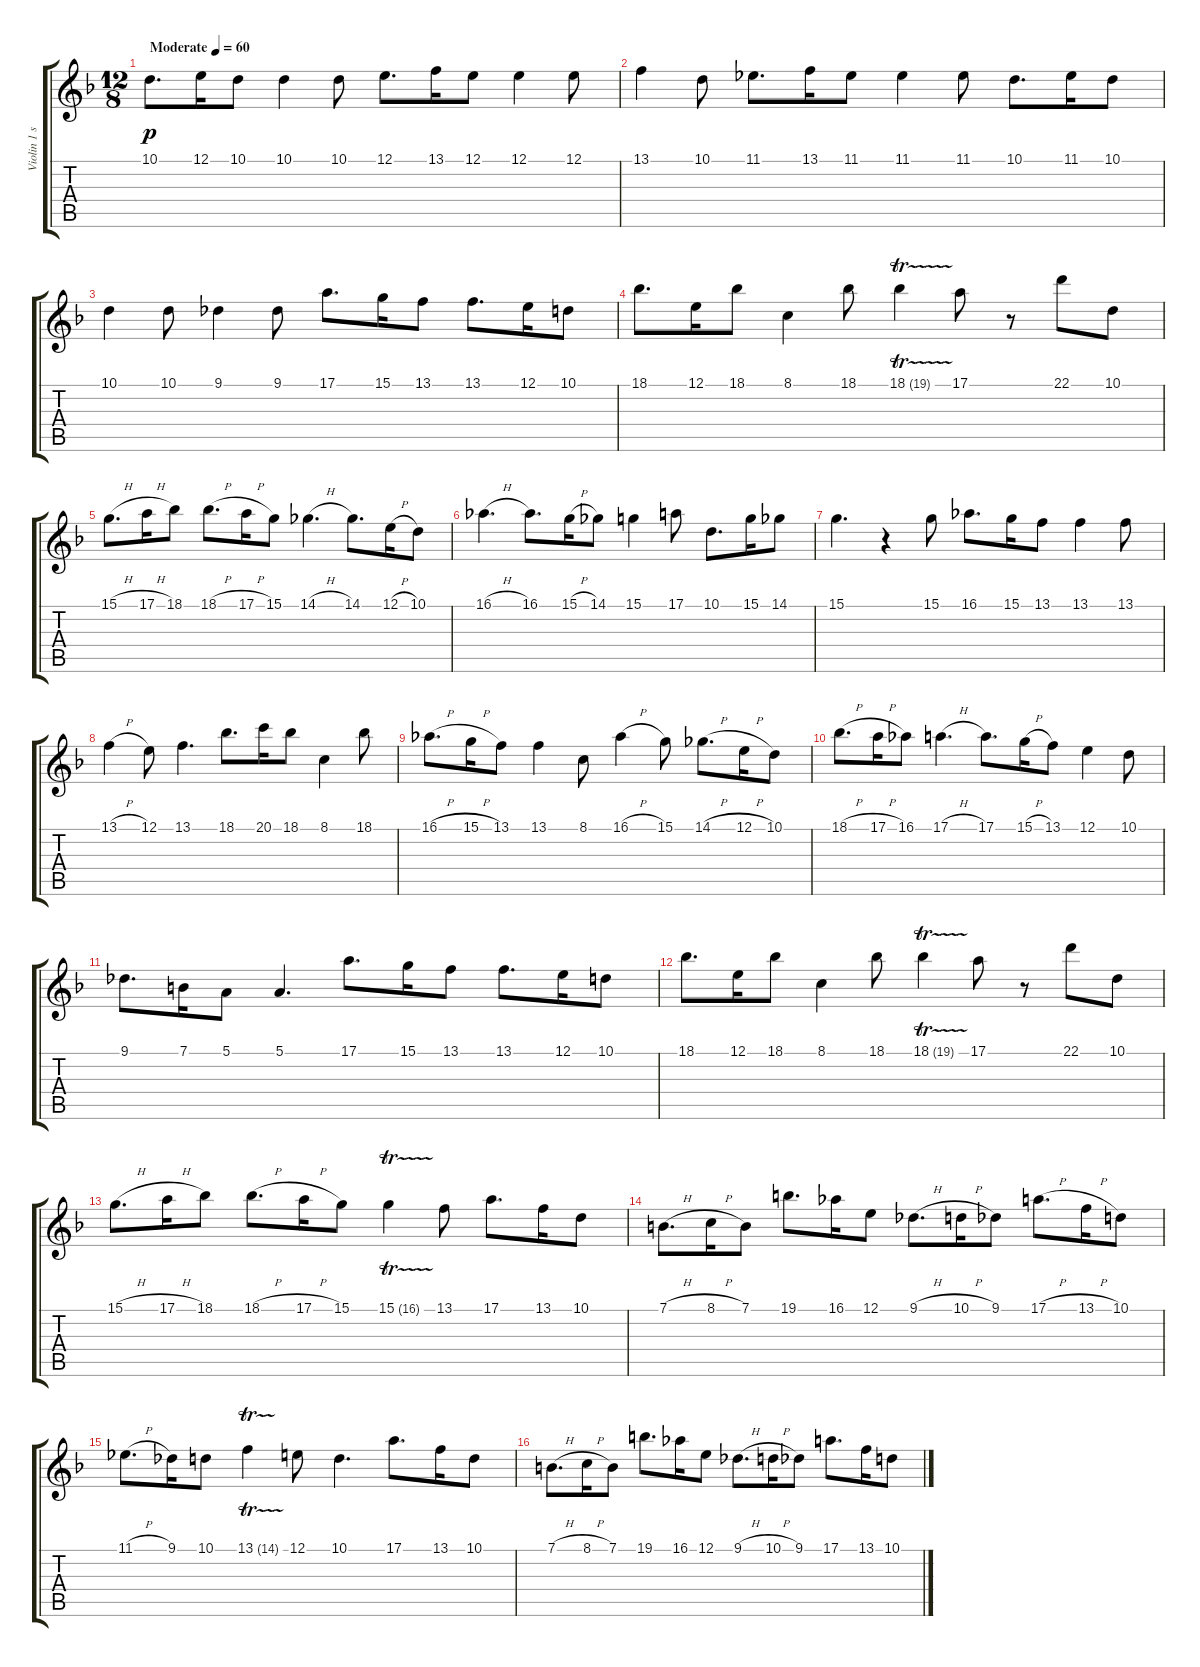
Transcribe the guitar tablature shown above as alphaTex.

\track ("Violin 1 solo" "Violin 1 s") {instrument violin}
\staff {score tabs}
\tuning (E4 B3 G3 D3 A2 E2) {hide}
\ts (12 8)
\tempo (60 "Moderate")
\tempo 40
\tempo (60 "Moderate")
\clef g2
\ks f
10.1.8{d dy p instrument violin} 12.1.16 10.1.8 10.1.4 10.1.8 12.1.8{d} 13.1.16 12.1.8 12.1.4 12.1.8 |
13.1.4 10.1.8 11.1.8{d} 13.1.16 11.1.8 11.1.4 11.1.8 10.1.8{d} 11.1.16 10.1.8 |
10.1.4 10.1.8 9.1.4 9.1.8 17.1.8{d} 15.1.16 13.1.8 13.1.8{d} 12.1.16 10.1.8 |
18.1.8{d} 12.1.16 18.1.8 8.1.4 18.1.8 18.1{tr (19 64)}.4 17.1.8 r.8 22.1.8 10.1.8 |
15.1{h}.8{d} 17.1{h}.16 18.1.8 18.1{h}.8{d} 17.1{h}.16 15.1.8 14.1{h}.4{d} 14.1.8{d} 12.1{h}.16 10.1.8 |
16.1{h}.4{d} 16.1.8{d} 15.1{h}.16 14.1.8 15.1.4 17.1.8 10.1.8{d} 15.1.16 14.1.8 |
15.1.4{d} r.4 15.1.8 16.1.8{d} 15.1.16 13.1.8 13.1.4 13.1.8 |
13.1{h}.4 12.1.8 13.1.4{d} 18.1.8{d} 20.1.16 18.1.8 8.1.4 18.1.8 |
16.1{h}.8{d} 15.1{h}.16 13.1.8 13.1.4 8.1.8 16.1{h}.4 15.1.8 14.1{h}.8{d} 12.1{h}.16 10.1.8 |
18.1{h}.8{d} 17.1{h}.16 16.1.8 17.1{h}.4{d} 17.1.8{d} 15.1{h}.16 13.1.8 12.1.4 10.1.8 |
9.1.8{d} 7.1.16 5.1.8 5.1.4{d} 17.1.8{d} 15.1.16 13.1.8 13.1.8{d} 12.1.16 10.1.8 |
18.1.8{d} 12.1.16 18.1.8 8.1.4 18.1.8 18.1{tr (19 64)}.4 17.1.8 r.8 22.1.8 10.1.8 |
15.1{h}.8{d} 17.1{h}.16 18.1.8 18.1{h}.8{d} 17.1{h}.16 15.1.8 15.1{tr (16 64)}.4 13.1.8 17.1.8{d} 13.1.16 10.1.8 |
7.1{h}.8{d} 8.1{h}.16 7.1.8 19.1.8{d} 16.1.16 12.1.8 9.1{h}.8{d} 10.1{h}.16 9.1.8 17.1{h}.8{d} 13.1{h}.16 10.1.8 |
11.1{h}.8{d} 9.1.16 10.1.8 13.1{tr (14 64)}.4 12.1.8 10.1.4{d} 17.1.8{d} 13.1.16 10.1.8 |
7.1{h}.8{d} 8.1{h}.16 7.1.8 19.1.8{d} 16.1.16 12.1.8 9.1{h}.8{d} 10.1{h}.16 9.1.8 17.1.8{d} 13.1.16 10.1.8
